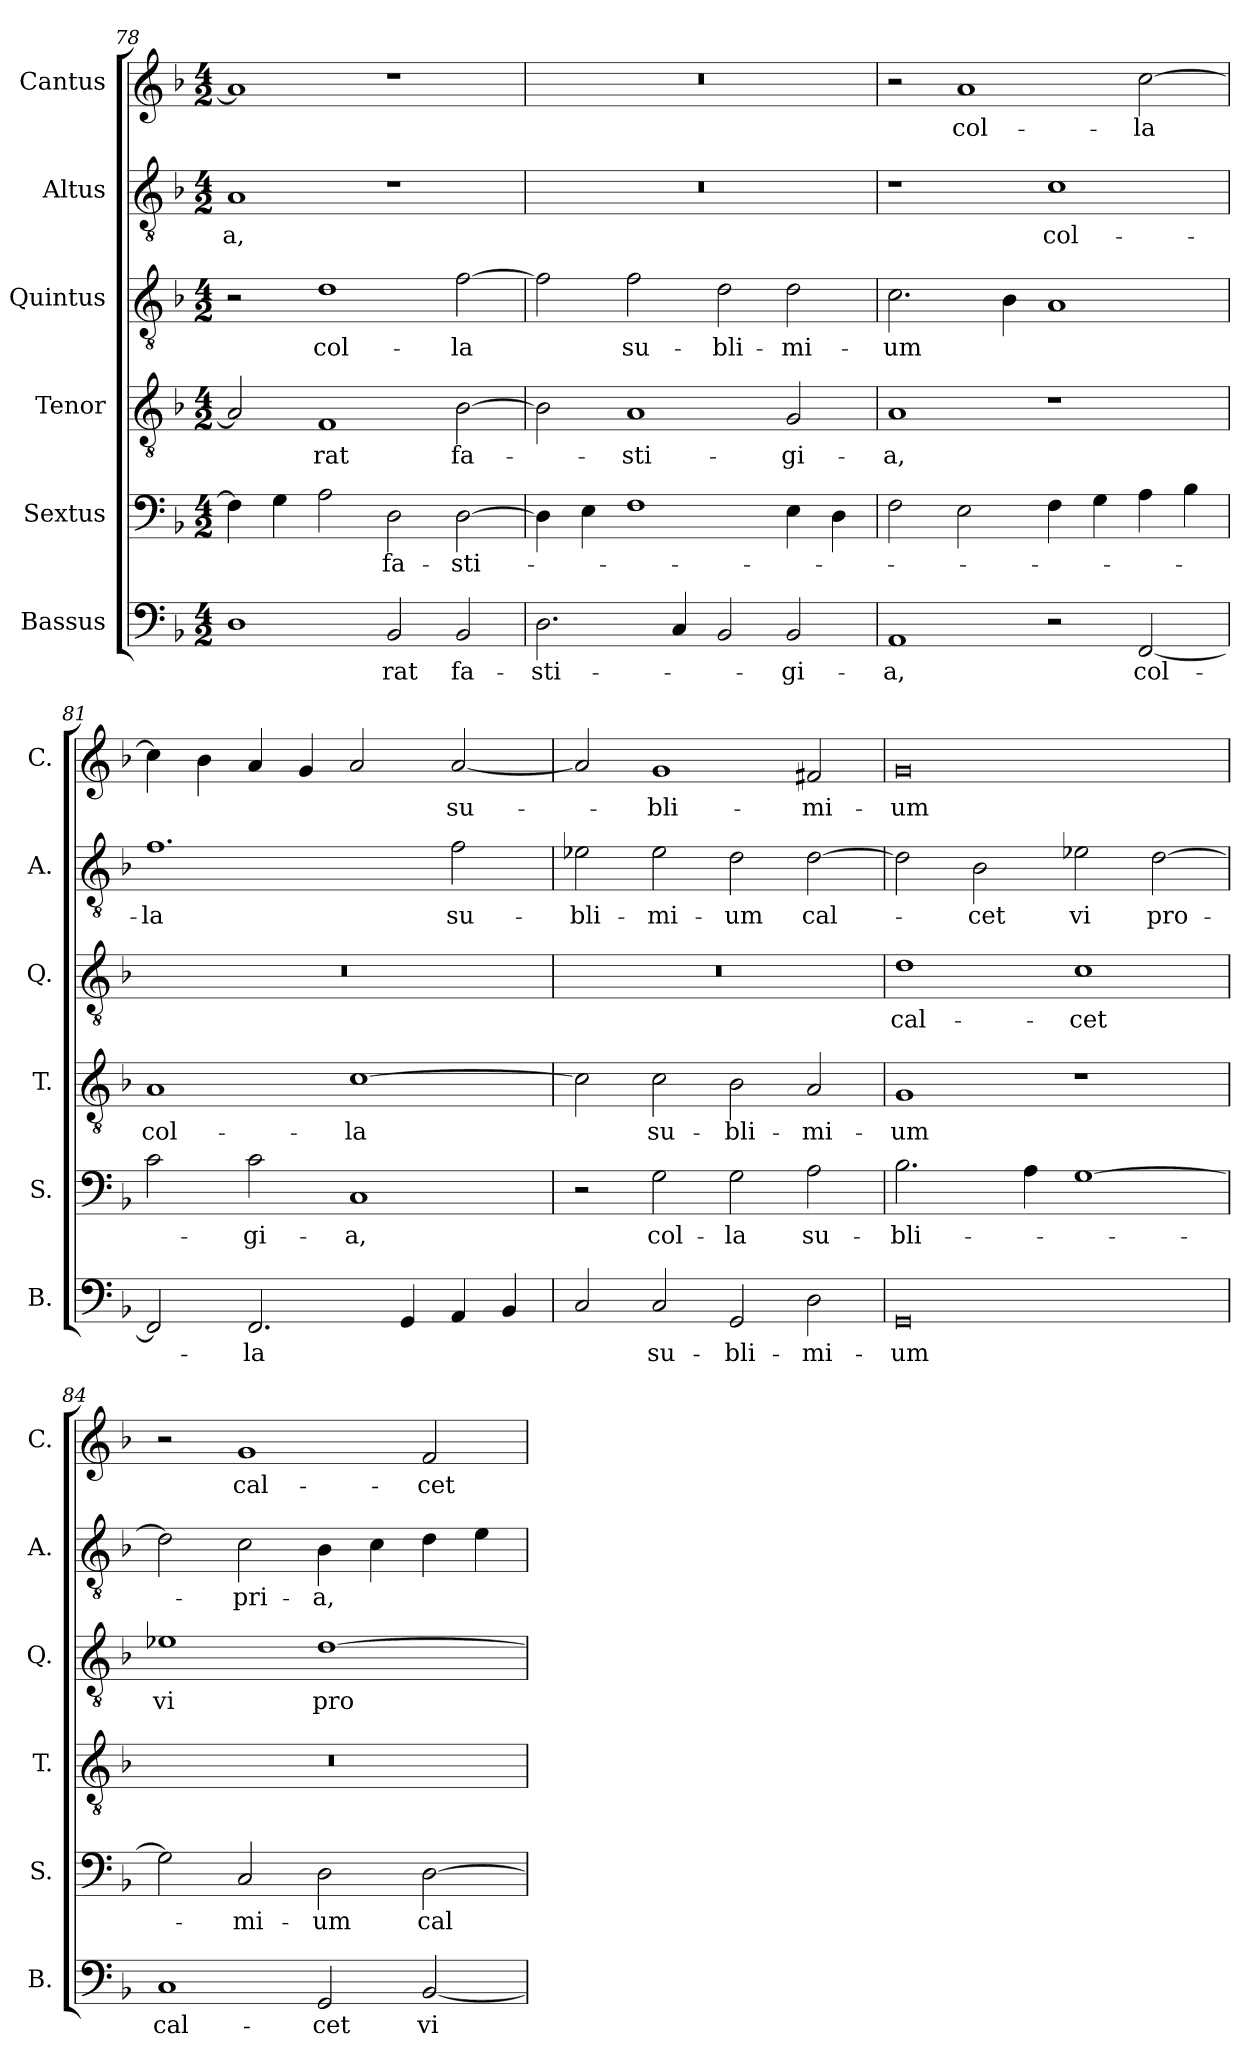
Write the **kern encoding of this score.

**kern	**text	**kern	**text	**kern	**text	**kern	**text	**kern	**text	**kern	**text
*part6	*part6	*part5	*part5	*part4	*part4	*part3	*part3	*part2	*part2	*part1	*part1
*staff6	*staff6	*staff5	*staff5	*staff4	*staff4	*staff3	*staff3	*staff2	*staff2	*staff1	*staff1
*I"Bassus	*	*I"Sextus	*	*I"Tenor	*	*I"Quintus	*	*I"Altus	*	*I"Cantus	*
*I'B.	*	*I'S.	*	*I'T.	*	*I'Q.	*	*I'A.	*	*I'C.	*
*clefF4	*	*clefF4	*	*clefGv2	*	*clefGv2	*	*clefGv2	*	*clefG2	*
*k[b-]	*	*k[b-]	*	*k[b-]	*	*k[b-]	*	*k[b-]	*	*k[b-]	*
*F:	*	*F:	*	*F:	*	*F:	*	*F:	*	*F:	*
*M4/2	*	*M4/2	*	*M4/2	*	*M4/2	*	*M4/2	*	*M4/2	*
=78	=78	=78	=78	=78	=78	=78	=78	=78	=78	=78	=78
1D	.	4F\]	.	2A/]	.	2r	.	1A	-a,	1a]	.
.	.	4G\	.	.	.	.	.	.	.	.	.
.	.	2A\	.	1F	-rat	1d	col-	.	.	.	.
2BB-/	-rat	2D\	fa-	.	.	.	.	1r	.	1r	.
2BB-/	fa-	[2D\	-sti-	[2B-\	fa-	[2f\	-la	.	.	.	.
!!LO:LB:g=z
=79	=79	=79	=79	=79	=79	=79	=79	=79	=79	=79	=79
2.D\	-sti-	4D\]	.	2B-\]	.	2f\]	.	0r	.	0r	.
.	.	4E\	.	.	.	.	.	.	.	.	.
.	.	1F	.	1A	-sti-	2f\	su-	.	.	.	.
4C/	.	.	.	.	.	.	.	.	.	.	.
2BB-/	.	.	.	.	.	2d\	-bli-	.	.	.	.
2BB-/	-gi-	4E\	.	2G/	-gi-	2d\	-mi-	.	.	.	.
.	.	4D\	.	.	.	.	.	.	.	.	.
=80	=80	=80	=80	=80	=80	=80	=80	=80	=80	=80	=80
1AA	-a,	2F\	.	1A	-a,	2.c\	-um	1r	.	2r	.
.	.	2E\	.	.	.	.	.	.	.	1a	col-
.	.	.	.	.	.	4B-\	.	.	.	.	.
2r	.	4F\	.	1r	.	1A	.	1c	col-	.	.
.	.	4G\	.	.	.	.	.	.	.	.	.
[2FF/	col-	4A\	.	.	.	.	.	.	.	[2cc\	-la
.	.	4B-\	.	.	.	.	.	.	.	.	.
=81	=81	=81	=81	=81	=81	=81	=81	=81	=81	=81	=81
2FF/]	.	2c\	.	1A	col-	0r	.	1.f	-la	4cc\]	.
.	.	.	.	.	.	.	.	.	.	4b-\	.
2.FF/	-la	2c\	-gi-	.	.	.	.	.	.	4a/	.
.	.	.	.	.	.	.	.	.	.	4g/	.
.	.	1C	-a,	[1c	-la	.	.	.	.	2a/	.
4GG/	.	.	.	.	.	.	.	.	.	.	.
4AA/	.	.	.	.	.	.	.	2f\	su-	[2a/	su-
4BB-/	.	.	.	.	.	.	.	.	.	.	.
=82	=82	=82	=82	=82	=82	=82	=82	=82	=82	=82	=82
2C/	.	2r	.	2c\]	.	0r	.	2e-X\	-bli-	2a/]	.
2C/	su-	2G\	col-	2c\	su-	.	.	2e-\	-mi-	1g	-bli-
2GG/	-bli-	2G\	-la	2B-\	-bli-	.	.	2d\	-um	.	.
2D\	-mi-	2A\	su-	2A/	-mi-	.	.	[2d\	cal-	2f#X/	-mi-
=83	=83	=83	=83	=83	=83	=83	=83	=83	=83	=83	=83
0GG	-um	2.B-\	-bli-	1G	-um	1d	cal-	2d\]	.	0g	um
.	.	.	.	.	.	.	.	2B-\	-cet	.	.
.	.	4A\	.	.	.	.	.	.	.	.	.
.	.	[1G	.	1r	.	1c	-cet	2e-X\	vi	.	.
.	.	.	.	.	.	.	.	[2d\	pro-	.	.
=84	=84	=84	=84	=84	=84	=84	=84	=84	=84	=84	=84
1C	cal-	2G\]	.	0r	.	1e-X	vi	2d\]	.	2r	.
.	.	2C/	-mi-	.	.	.	.	2c\	-pri-	1g	cal-
2GG/	-cet	2D\	-um	.	.	[1d	pro-	4B-\	-a,	.	.
.	.	.	.	.	.	.	.	4c\	.	.	.
[2BB-/	vi	[2D\	cal-	.	.	.	.	4d\	.	2f/	-cet
.	.	.	.	.	.	.	.	4e\	.	.	.
=	=	=	=	=	=	=	=	=	=	=	=
*-	*-	*-	*-	*-	*-	*-	*-	*-	*-	*-	*-
